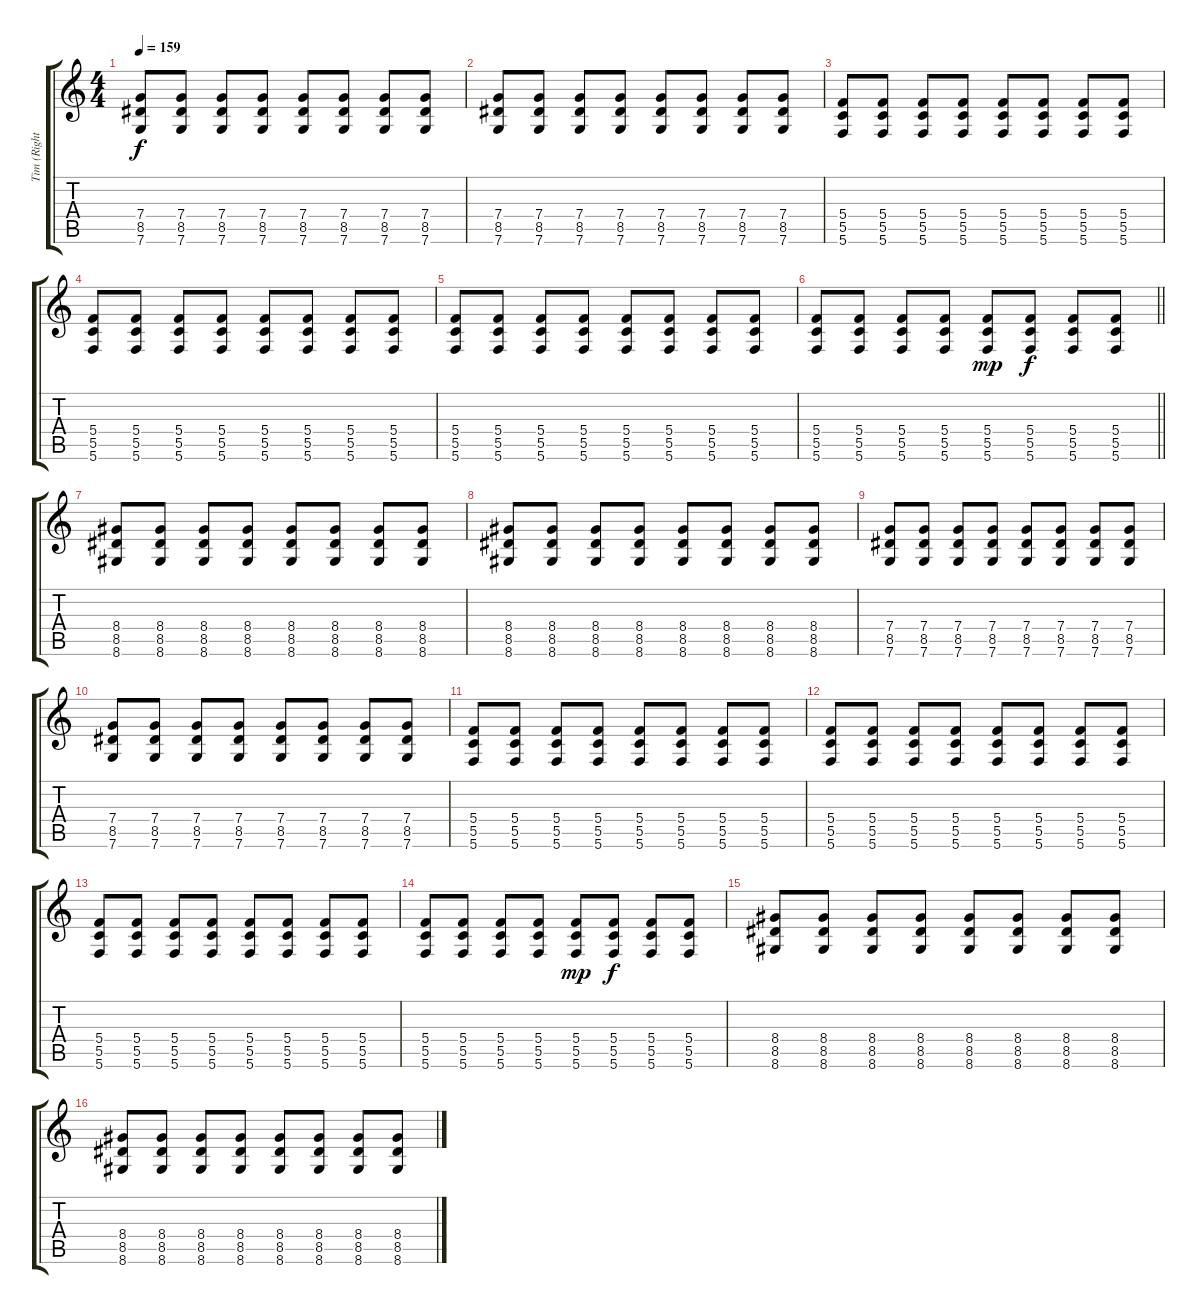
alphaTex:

\track ("Tim (Right)" "Tim (Right") {instrument overdrivenguitar}
\staff {score tabs}
\tuning (D4 A3 F3 C3 G2 C2) {hide}
\ts (4 4)
\tempo 159
\clef g2
\ks c
(7.4 8.5 7.6).8{dy f} (7.4 8.5 7.6).8 (7.4 8.5 7.6).8 (7.4 8.5 7.6).8 (7.4 8.5 7.6).8 (7.4 8.5 7.6).8 (7.4 8.5 7.6).8 (7.4 8.5 7.6).8 |
(7.4 8.5 7.6).8 (7.4 8.5 7.6).8 (7.4 8.5 7.6).8 (7.4 8.5 7.6).8 (7.4 8.5 7.6).8 (7.4 8.5 7.6).8 (7.4 8.5 7.6).8 (7.4 8.5 7.6).8 |
(5.4 5.5 5.6).8 (5.4 5.5 5.6).8 (5.4 5.5 5.6).8 (5.4 5.5 5.6).8 (5.4 5.5 5.6).8 (5.4 5.5 5.6).8 (5.4 5.5 5.6).8 (5.4 5.5 5.6).8 |
(5.4 5.5 5.6).8 (5.4 5.5 5.6).8 (5.4 5.5 5.6).8 (5.4 5.5 5.6).8 (5.4 5.5 5.6).8 (5.4 5.5 5.6).8 (5.4 5.5 5.6).8 (5.4 5.5 5.6).8 |
(5.4 5.5 5.6).8 (5.4 5.5 5.6).8 (5.4 5.5 5.6).8 (5.4 5.5 5.6).8 (5.4 5.5 5.6).8 (5.4 5.5 5.6).8 (5.4 5.5 5.6).8 (5.4 5.5 5.6).8 |
\barLineRight lightlight
(5.4 5.5 5.6).8 (5.4 5.5 5.6).8 (5.4 5.5 5.6).8 (5.4 5.5 5.6).8 (5.4 5.5 5.6).8{dy mp} (5.4 5.5 5.6).8{dy f} (5.4 5.5 5.6).8 (5.4 5.5 5.6).8 |
(8.4 8.5 8.6).8 (8.4 8.5 8.6).8 (8.4 8.5 8.6).8 (8.4 8.5 8.6).8 (8.4 8.5 8.6).8 (8.4 8.5 8.6).8 (8.4 8.5 8.6).8 (8.4 8.5 8.6).8 |
(8.4 8.5 8.6).8 (8.4 8.5 8.6).8 (8.4 8.5 8.6).8 (8.4 8.5 8.6).8 (8.4 8.5 8.6).8 (8.4 8.5 8.6).8 (8.4 8.5 8.6).8 (8.4 8.5 8.6).8 |
(7.4 8.5 7.6).8 (7.4 8.5 7.6).8 (7.4 8.5 7.6).8 (7.4 8.5 7.6).8 (7.4 8.5 7.6).8 (7.4 8.5 7.6).8 (7.4 8.5 7.6).8 (7.4 8.5 7.6).8 |
(7.4 8.5 7.6).8 (7.4 8.5 7.6).8 (7.4 8.5 7.6).8 (7.4 8.5 7.6).8 (7.4 8.5 7.6).8 (7.4 8.5 7.6).8 (7.4 8.5 7.6).8 (7.4 8.5 7.6).8 |
(5.4 5.5 5.6).8 (5.4 5.5 5.6).8 (5.4 5.5 5.6).8 (5.4 5.5 5.6).8 (5.4 5.5 5.6).8 (5.4 5.5 5.6).8 (5.4 5.5 5.6).8 (5.4 5.5 5.6).8 |
(5.4 5.5 5.6).8 (5.4 5.5 5.6).8 (5.4 5.5 5.6).8 (5.4 5.5 5.6).8 (5.4 5.5 5.6).8 (5.4 5.5 5.6).8 (5.4 5.5 5.6).8 (5.4 5.5 5.6).8 |
(5.4 5.5 5.6).8 (5.4 5.5 5.6).8 (5.4 5.5 5.6).8 (5.4 5.5 5.6).8 (5.4 5.5 5.6).8 (5.4 5.5 5.6).8 (5.4 5.5 5.6).8 (5.4 5.5 5.6).8 |
(5.4 5.5 5.6).8 (5.4 5.5 5.6).8 (5.4 5.5 5.6).8 (5.4 5.5 5.6).8 (5.4 5.5 5.6).8{dy mp} (5.4 5.5 5.6).8{dy f} (5.4 5.5 5.6).8 (5.4 5.5 5.6).8 |
(8.4 8.5 8.6).8 (8.4 8.5 8.6).8 (8.4 8.5 8.6).8 (8.4 8.5 8.6).8 (8.4 8.5 8.6).8 (8.4 8.5 8.6).8 (8.4 8.5 8.6).8 (8.4 8.5 8.6).8 |
(8.4 8.5 8.6).8 (8.4 8.5 8.6).8 (8.4 8.5 8.6).8 (8.4 8.5 8.6).8 (8.4 8.5 8.6).8 (8.4 8.5 8.6).8 (8.4 8.5 8.6).8 (8.4 8.5 8.6).8
